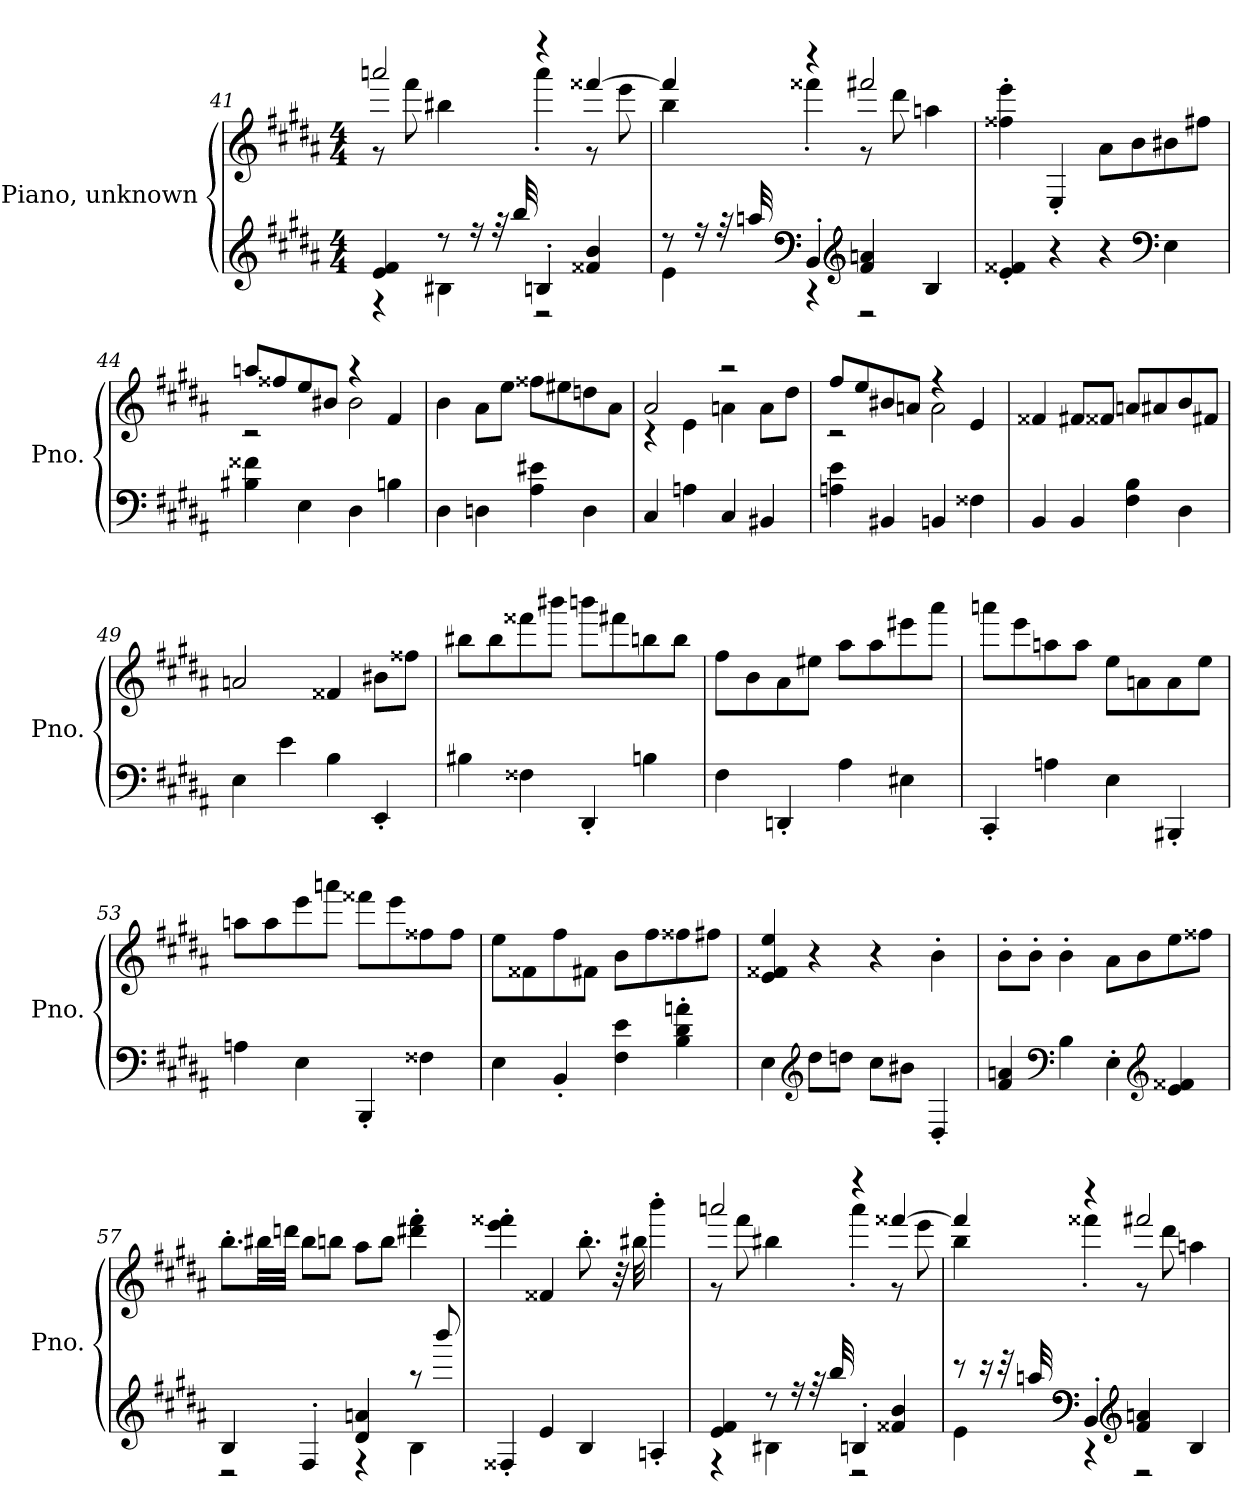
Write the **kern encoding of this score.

**kern	**kern
*part1	*part1
*staff2	*staff1
*I"Piano, unknown	*
*I'Pno.	*
*clefG2	*clefG2
*k[f#c#g#d#a#]	*k[f#c#g#d#a#]
*M4/4	*M4/4
=41	=41
*^	*^
4e/ 4f#/	4r	2aaan/	8r
.	.	.	8fff#\
8r	4B#X\	.	4bb#X\
16r	.	.	.
32r	.	.	.
32bb/	.	.	.
4Bn'/	2r	4r	4aaa'\
4f##X/ 4b/	.	[4fff##X/	8r
.	.	.	8eee\
=42	=42	=42	=42
8r	4e\	4fff##/]	4bb\
16r	.	.	.
32r	.	.	.
32aan/	.	.	.
*clefF4	*	*	*
4BB'/	4r	4r	4fff##X'\
*clefG2	*	*	*
4f#/ 4an/	2r	2fff#X/	8r
.	.	.	8ddd#\
4B/	.	.	4aan\
*v	*v	*	*
*	*v	*v
!!LO:LB:g=z
=43	=43
4e/' 4f##X/'	4ff##X\' 4eee\'
4r	4E'/
4r	8a#\L
.	8b\
*clefF4	*
4E\	8b#X\
.	8ff#X\J
=44	=44
*	*^
4B#X\ 4f##X\	8aan/L	2r
.	8ff##X/	.
4E\	8ee/	.
.	8b#X/J	.
4D#\	4r	2b#\
4Bn\	4f#/	.
*	*v	*v
=45	=45
4D#\	4b\
4Dn\	8a#\L
.	8ee\J
4A#\ 4e#X\	8ff##X\L
.	8ee#X\
4D\	8ddn\
.	8a#\J
=46	=46
*	*^
4C#/	2a#/	4r
4An\	.	4e\
4C#/	2r	4an\
4BB#X/	.	8a\L
.	.	8dd#\J
!!LO:LB:g=z	!!
=47	=47	=47
4An\ 4e\	8ff#/L	2r
.	8ee/	.
4BB#X/	8b#X/	.
.	8an/J	.
4BBn/	4r	2a\
4F##X\	4e/	.
*	*v	*v
=48	=48
4BB/	4f##X/
4BB/	8f#X/L
.	8f##X/J
4F#\ 4B\	8an/L
.	8a#X/
4D#\	8b/
.	8f#X/J
=49	=49
4E\	2an/
4e\	.
4B\	4f##X/
4EE'/	8b#X\L
.	8ff##X\J
=50	=50
4B#X\	8bb#X\L
.	8bb#\
4F##X\	8fff##X\
.	8bbb#X\J
4DD#'/	8bbbn\L
.	8fff#X\
4Bn\	8bbn\
.	8bb\J
!!LO:LB:g=z
=51	=51
4F#\	8ff#\L
.	8b\
4DDn'/	8a#\
.	8ee#X\J
4A#\	8aa#\L
.	8aa#\
4E#X\	8eee#X\
.	8aaa#\J
=52	=52
4CC#'/	8aaan\L
.	8eee\
4An\	8aan\
.	8aa\J
4E\	8ee\L
.	8an\
4BBB#X'/	8a\
.	8ee\J
=53	=53
4An\	8aan\L
.	8aa\
4E\	8eee\
.	8aaan\J
4BBB'/	8fff##X\L
.	8eee\
4F##X\	8ff##X\
.	8ff##\J
!!LO:LB:g=z
=54	=54
4E\	8ee\L
.	8f##X\
4BB'/	8ff#\
.	8f#X\J
4F#\ 4e\	8b\L
.	8ff#\
4B\' 4d#\' 4an\'	8ff##X\
.	8ff#X\J
=55	=55
4E\	4e/ 4f##X/ 4ee/
*clefG2	*
8dd#\L	4r
8ddn\J	.
8cc#\L	4r
8b#X\J	.
4D#'/	4b'\
=56	=56
4f#/ 4an/	8b'\L
.	8b'\J
*clefF4	*
4B\	4b'\
4E'\	8a#\L
.	8b\
*clefG2	*
4e/ 4f##X/	8ee\
.	8ff##X\J
!!LO:PB:g=z
=57	=57
*^	*
4B/	2r	8.bb'\L
.	.	32bb#X\LL
.	.	32dddn\JJJ
4F#'/	.	8bb#\L
.	.	8bbn\J
4d#/ 4an/	4r	8aa#\L
.	.	8bb\J
8r	4B\	4ddd#X\' 4fff#\'
8bbb/	.	.
*v	*v	*
=58	=58
4F##X'/	4eee\' 4fff##X\'
4e/	4f##X/
4B/	8.bb'\
.	32r
.	32bb#X\
4An'/	4bbb'\
=59	=59
*^	*^
4e/ 4f#/	4r	2aaan/	8r
.	.	.	8fff#\
8r	4B#X\	.	4bb#X\
16r	.	.	.
32r	.	.	.
32bb/	.	.	.
4Bn'/	2r	4r	4aaa'\
4f##X/ 4b/	.	[4fff##X/	8r
.	.	.	8eee\
!!LO:LB:g=z	!!
=60	=60	=60	=60
8r	4e\	4fff##/]	4bb\
16r	.	.	.
32r	.	.	.
32aan/	.	.	.
*clefF4	*	*	*
4BB'/	4r	4r	4fff##X'\
*clefG2	*	*	*
4f#/ 4an/	2r	2fff#X/	8r
.	.	.	8ddd#\
4B/	.	.	4aan\
*v	*v	*	*
*	*v	*v
=	=
*-	*-
